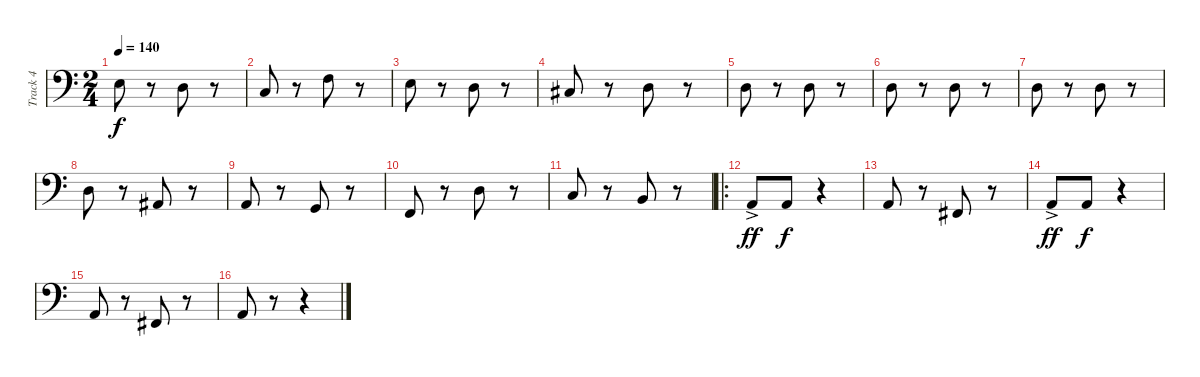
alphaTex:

\track ("Track 4" "Track 4") {instrument electricbassfinger}
\staff {score}
\tuning (G2 D2 A1 E1) {hide}
\ts (2 4)
\tempo 140
\clef f4
\ks c
2.2.8{dy f} r.8 0.2.8 r.8 |
3.3.8 r.8 3.2.8 r.8 |
2.2.8 r.8 0.2.8 r.8 |
4.3.8 r.8 0.2.8 r.8 |
0.2.8 r.8 0.2.8 r.8 |
0.2.8 r.8 0.2.8 r.8 |
0.2.8 r.8 0.2.8 r.8 |
0.2.8 r.8 1.3.8 r.8 |
0.3.8 r.8 3.4.8 r.8 |
1.4.8 r.8 0.2.8 r.8 |
3.3.8 r.8 2.3.8 r.8 |
\ro
0.3{ac}.8{dy ff} 0.3.8{dy f} r.4 |
0.3.8 r.8 2.4.8 r.8 |
0.3{ac}.8{dy ff} 0.3.8{dy f} r.4 |
0.3.8 r.8 2.4.8 r.8 |
0.3.8 r.8 r.4
